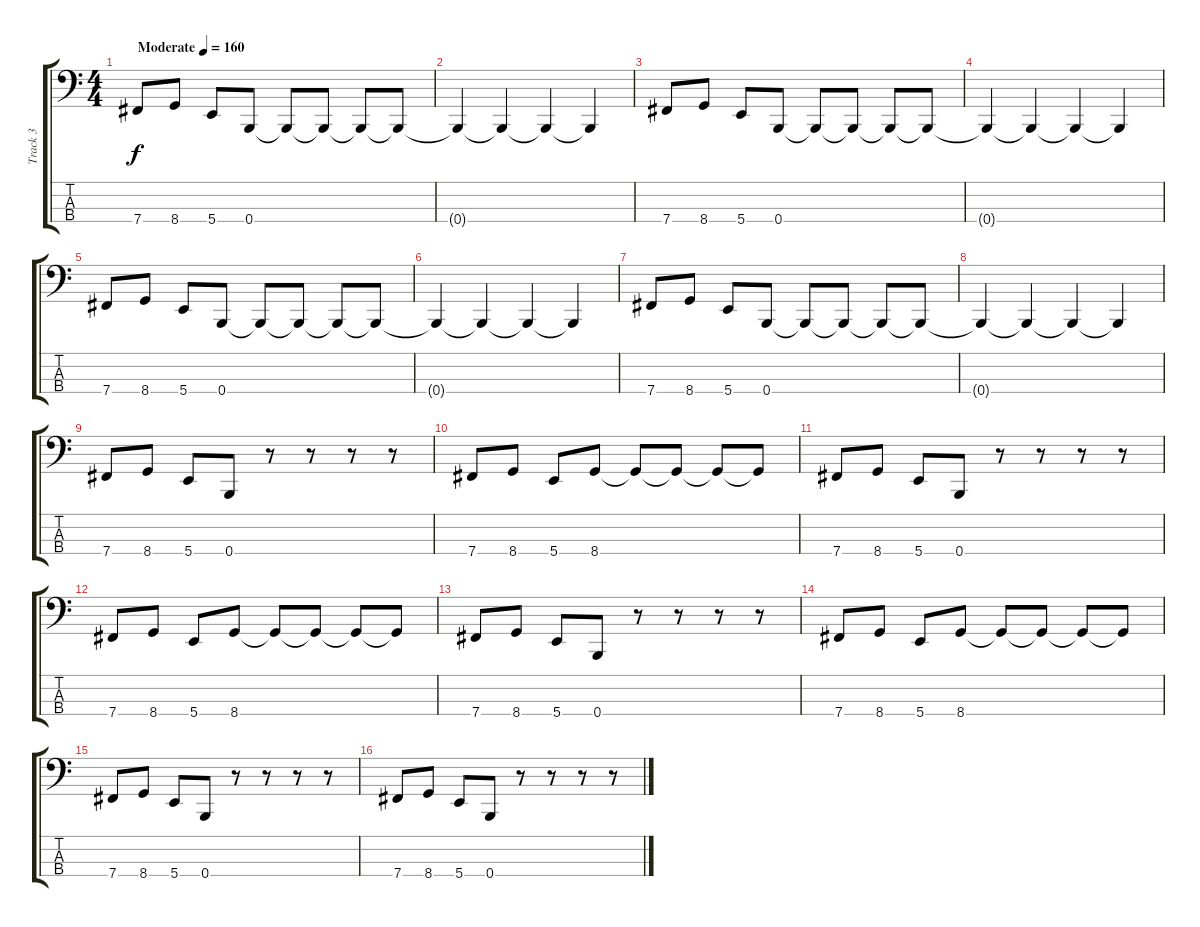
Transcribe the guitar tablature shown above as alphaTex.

\track ("Track 3" "Track 3") {instrument electricbasspick}
\staff {score tabs}
\tuning (E2 B1 Gb1 B0) {hide}
\ts (4 4)
\tempo (160 "Moderate")
\clef f4
\ks c
7.4.8{dy f instrument electricbasspick} 8.4.8 5.4.8 0.4.8 0.4{t}.8 0.4{t}.8 0.4{t}.8 0.4{t}.8 |
0.4{t}.4 0.4{t}.4 0.4{t}.4 0.4{t}.4 |
7.4.8 8.4.8 5.4.8 0.4.8 0.4{t}.8 0.4{t}.8 0.4{t}.8 0.4{t}.8 |
0.4{t}.4 0.4{t}.4 0.4{t}.4 0.4{t}.4 |
7.4.8 8.4.8 5.4.8 0.4.8 0.4{t}.8 0.4{t}.8 0.4{t}.8 0.4{t}.8 |
0.4{t}.4 0.4{t}.4 0.4{t}.4 0.4{t}.4 |
7.4.8 8.4.8 5.4.8 0.4.8 0.4{t}.8 0.4{t}.8 0.4{t}.8 0.4{t}.8 |
0.4{t}.4 0.4{t}.4 0.4{t}.4 0.4{t}.4 |
7.4.8 8.4.8 5.4.8 0.4.8 r.8 r.8 r.8 r.8 |
7.4.8 8.4.8 5.4.8 8.4.8 8.4{t}.8 8.4{t}.8 8.4{t}.8 8.4{t}.8 |
7.4.8 8.4.8 5.4.8 0.4.8 r.8 r.8 r.8 r.8 |
7.4.8 8.4.8 5.4.8 8.4.8 8.4{t}.8 8.4{t}.8 8.4{t}.8 8.4{t}.8 |
7.4.8 8.4.8 5.4.8 0.4.8 r.8 r.8 r.8 r.8 |
7.4.8 8.4.8 5.4.8 8.4.8 8.4{t}.8 8.4{t}.8 8.4{t}.8 8.4{t}.8 |
7.4.8 8.4.8 5.4.8 0.4.8 r.8 r.8 r.8 r.8 |
7.4.8 8.4.8 5.4.8 0.4.8 r.8 r.8 r.8 r.8
